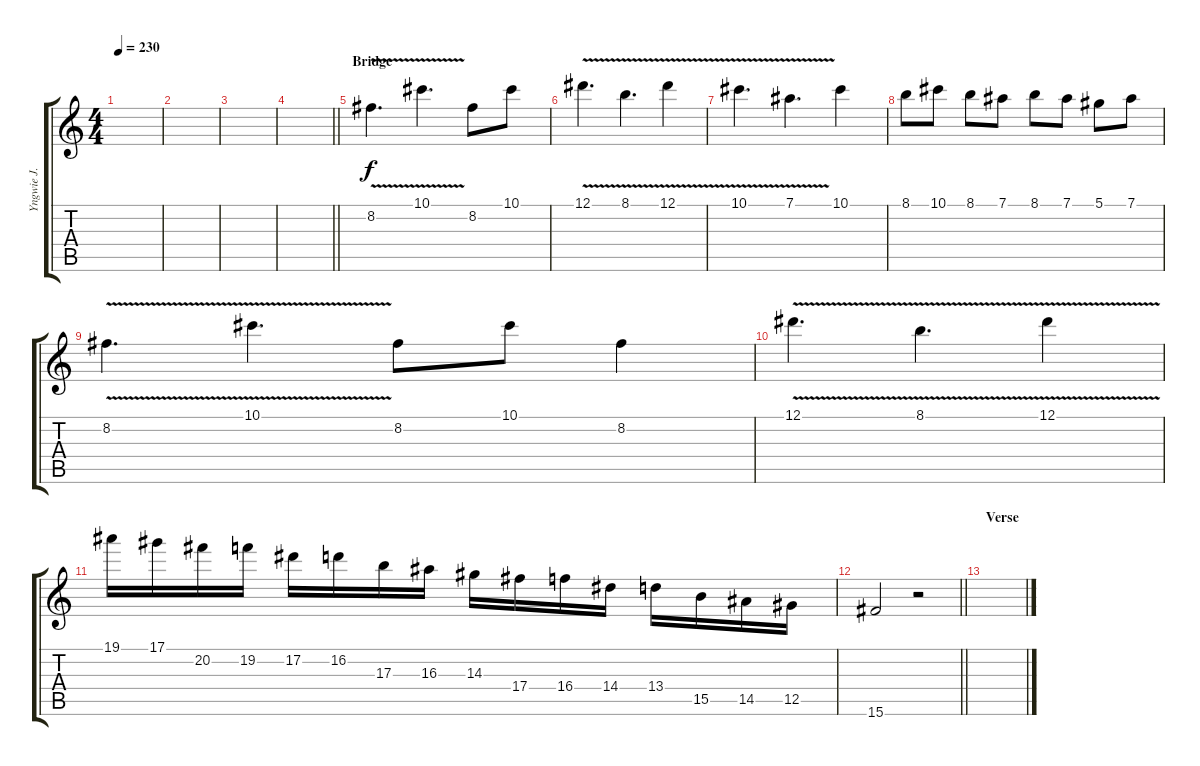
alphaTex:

\track ("Yngwie J. Malmsteen" "Yngwie J. ") {instrument overdrivenguitar}
\staff {score tabs}
\tuning (Eb4 Bb3 Gb3 Db3 Ab2 Eb2) {hide}
\ts (4 4)
\tempo 230
\clef g2
\ks c
|
|
|
\barLineRight lightlight
|
\section ("" "Bridge")
8.2{v}.4{d} 10.1{v}.4{d} 8.2.8 10.1.8 |
12.1{v}.4{d} 8.1{v}.4{d} 12.1{v}.4 |
10.1{v}.4{d} 7.1{v}.4{d} 10.1.4 |
8.1.8 10.1.8 8.1.8 7.1.8 8.1.8 7.1.8 5.1.8 7.1.8 |
8.2{v}.4{d} 10.1{v}.4{d} 8.2.8 10.1.8 8.2.4 |
12.1{v}.4{d} 8.1{v}.4{d} 12.1{v}.4 |
19.1.16 17.1.16 20.2.16 19.2.16 17.2.16 16.2.16 17.3.16 16.3.16 14.3.16 17.4.16 16.4.16 14.4.16 13.4.16 15.5.16 14.5.16 12.5.16 |
\barLineRight lightlight
15.6.2 r.2 |
\section ("" "Verse")
